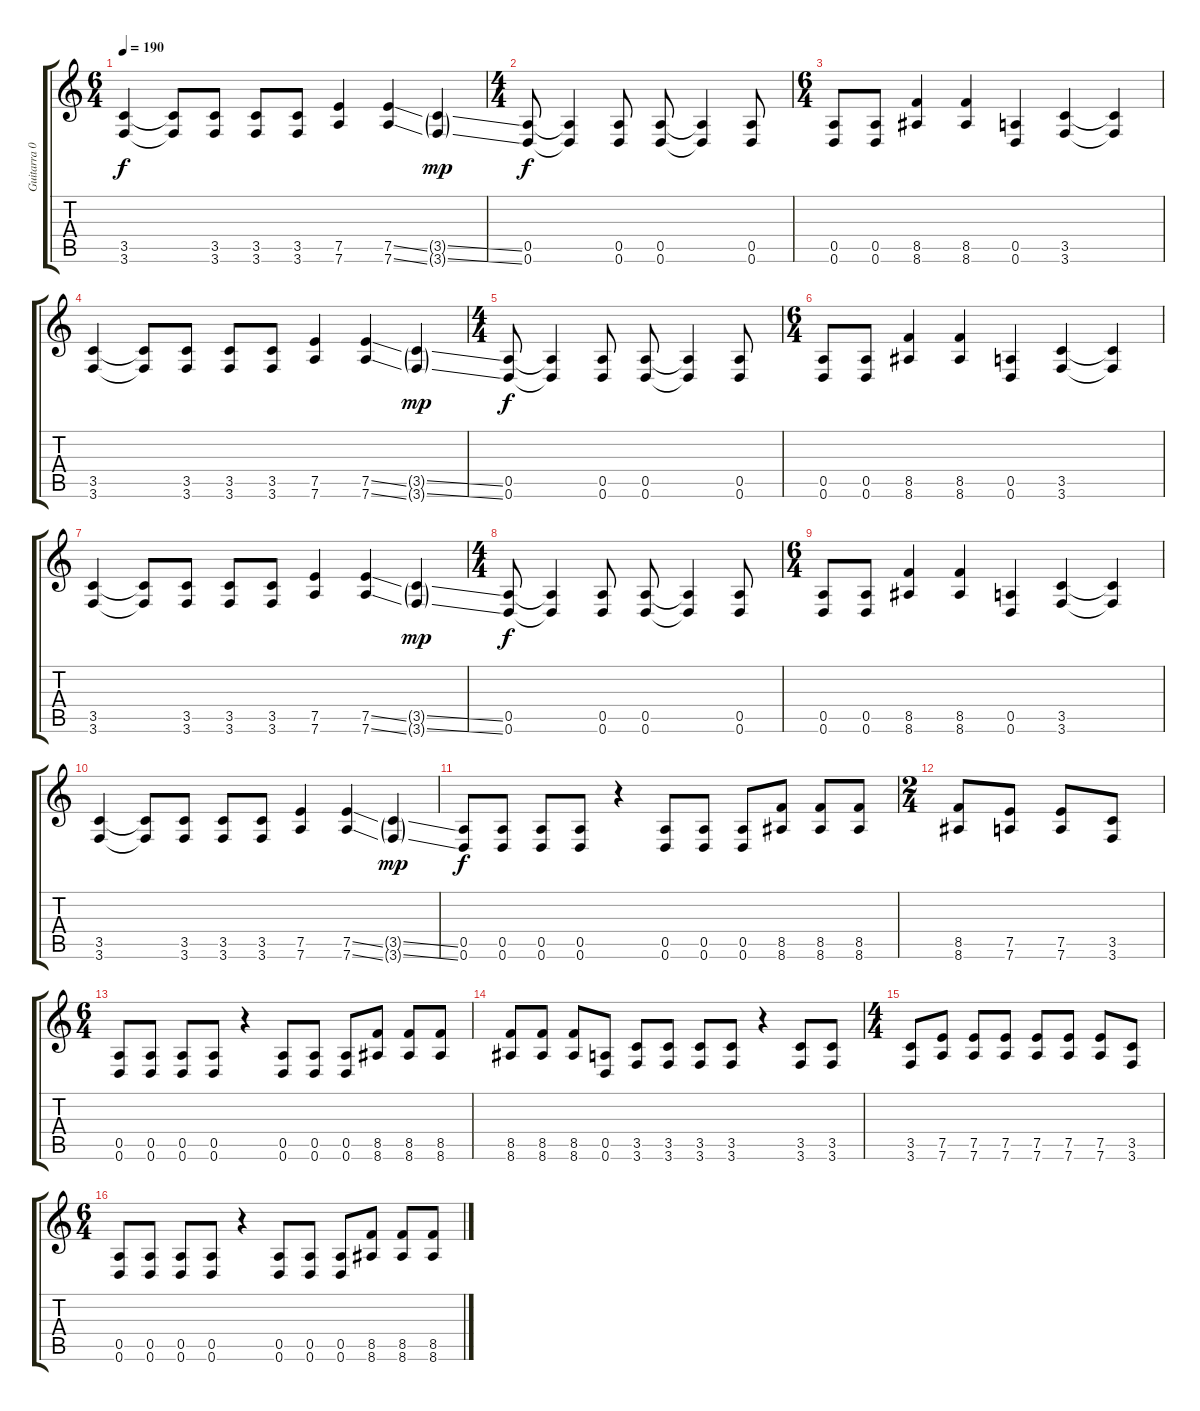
\track ("Guitarra 02" "Guitarra 0") {instrument overdrivenguitar}
\staff {score tabs}
\tuning (E4 B3 G3 D3 A2 D2) {hide}
\ts (6 4)
\tempo 190
\clef g2
\ks c
(3.5 3.6).4{dy f} (3.5{t} 3.6{t}).8 (3.5 3.6).8 (3.5 3.6).8 (3.5 3.6).8 (7.5 7.6).4 (7.5{ss} 7.6{ss}).4 (3.5{ss g} 3.6{ss g}).4{dy mp} |
\ts (4 4)
(0.5 0.6).8{dy f} (0.5{t} 0.6{t}).4 (0.5 0.6).8 (0.5 0.6).8 (0.5{t} 0.6{t}).4 (0.5 0.6).8 |
\ts (6 4)
(0.5 0.6).8 (0.5 0.6).8 (8.5 8.6).4 (8.5 8.6).4 (0.5 0.6).4 (3.5 3.6).4 (3.5{t} 3.6{t}).4 |
(3.5 3.6).4 (3.5{t} 3.6{t}).8 (3.5 3.6).8 (3.5 3.6).8 (3.5 3.6).8 (7.5 7.6).4 (7.5{ss} 7.6{ss}).4 (3.5{ss g} 3.6{ss g}).4{dy mp} |
\ts (4 4)
(0.5 0.6).8{dy f} (0.5{t} 0.6{t}).4 (0.5 0.6).8 (0.5 0.6).8 (0.5{t} 0.6{t}).4 (0.5 0.6).8 |
\ts (6 4)
(0.5 0.6).8 (0.5 0.6).8 (8.5 8.6).4 (8.5 8.6).4 (0.5 0.6).4 (3.5 3.6).4 (3.5{t} 3.6{t}).4 |
(3.5 3.6).4 (3.5{t} 3.6{t}).8 (3.5 3.6).8 (3.5 3.6).8 (3.5 3.6).8 (7.5 7.6).4 (7.5{ss} 7.6{ss}).4 (3.5{ss g} 3.6{ss g}).4{dy mp} |
\ts (4 4)
(0.5 0.6).8{dy f} (0.5{t} 0.6{t}).4 (0.5 0.6).8 (0.5 0.6).8 (0.5{t} 0.6{t}).4 (0.5 0.6).8 |
\ts (6 4)
(0.5 0.6).8 (0.5 0.6).8 (8.5 8.6).4 (8.5 8.6).4 (0.5 0.6).4 (3.5 3.6).4 (3.5{t} 3.6{t}).4 |
(3.5 3.6).4 (3.5{t} 3.6{t}).8 (3.5 3.6).8 (3.5 3.6).8 (3.5 3.6).8 (7.5 7.6).4 (7.5{ss} 7.6{ss}).4 (3.5{ss g} 3.6{ss g}).4{dy mp} |
(0.5 0.6).8{dy f} (0.5 0.6).8 (0.5 0.6).8 (0.5 0.6).8 r.4 (0.5 0.6).8 (0.5 0.6).8 (0.5 0.6).8 (8.5 8.6).8 (8.5 8.6).8 (8.5 8.6).8 |
\ts (2 4)
(8.5 8.6).8 (7.5 7.6).8 (7.5 7.6).8 (3.5 3.6).8 |
\ts (6 4)
(0.5 0.6).8 (0.5 0.6).8 (0.5 0.6).8 (0.5 0.6).8 r.4 (0.5 0.6).8 (0.5 0.6).8 (0.5 0.6).8 (8.5 8.6).8 (8.5 8.6).8 (8.5 8.6).8 |
(8.5 8.6).8 (8.5 8.6).8 (8.5 8.6).8 (0.5 0.6).8 (3.5 3.6).8 (3.5 3.6).8 (3.5 3.6).8 (3.5 3.6).8 r.4 (3.5 3.6).8 (3.5 3.6).8 |
\ts (4 4)
(3.5 3.6).8 (7.5 7.6).8 (7.5 7.6).8 (7.5 7.6).8 (7.5 7.6).8 (7.5 7.6).8 (7.5 7.6).8 (3.5 3.6).8 |
\ts (6 4)
(0.5 0.6).8 (0.5 0.6).8 (0.5 0.6).8 (0.5 0.6).8 r.4 (0.5 0.6).8 (0.5 0.6).8 (0.5 0.6).8 (8.5 8.6).8 (8.5 8.6).8 (8.5 8.6).8
